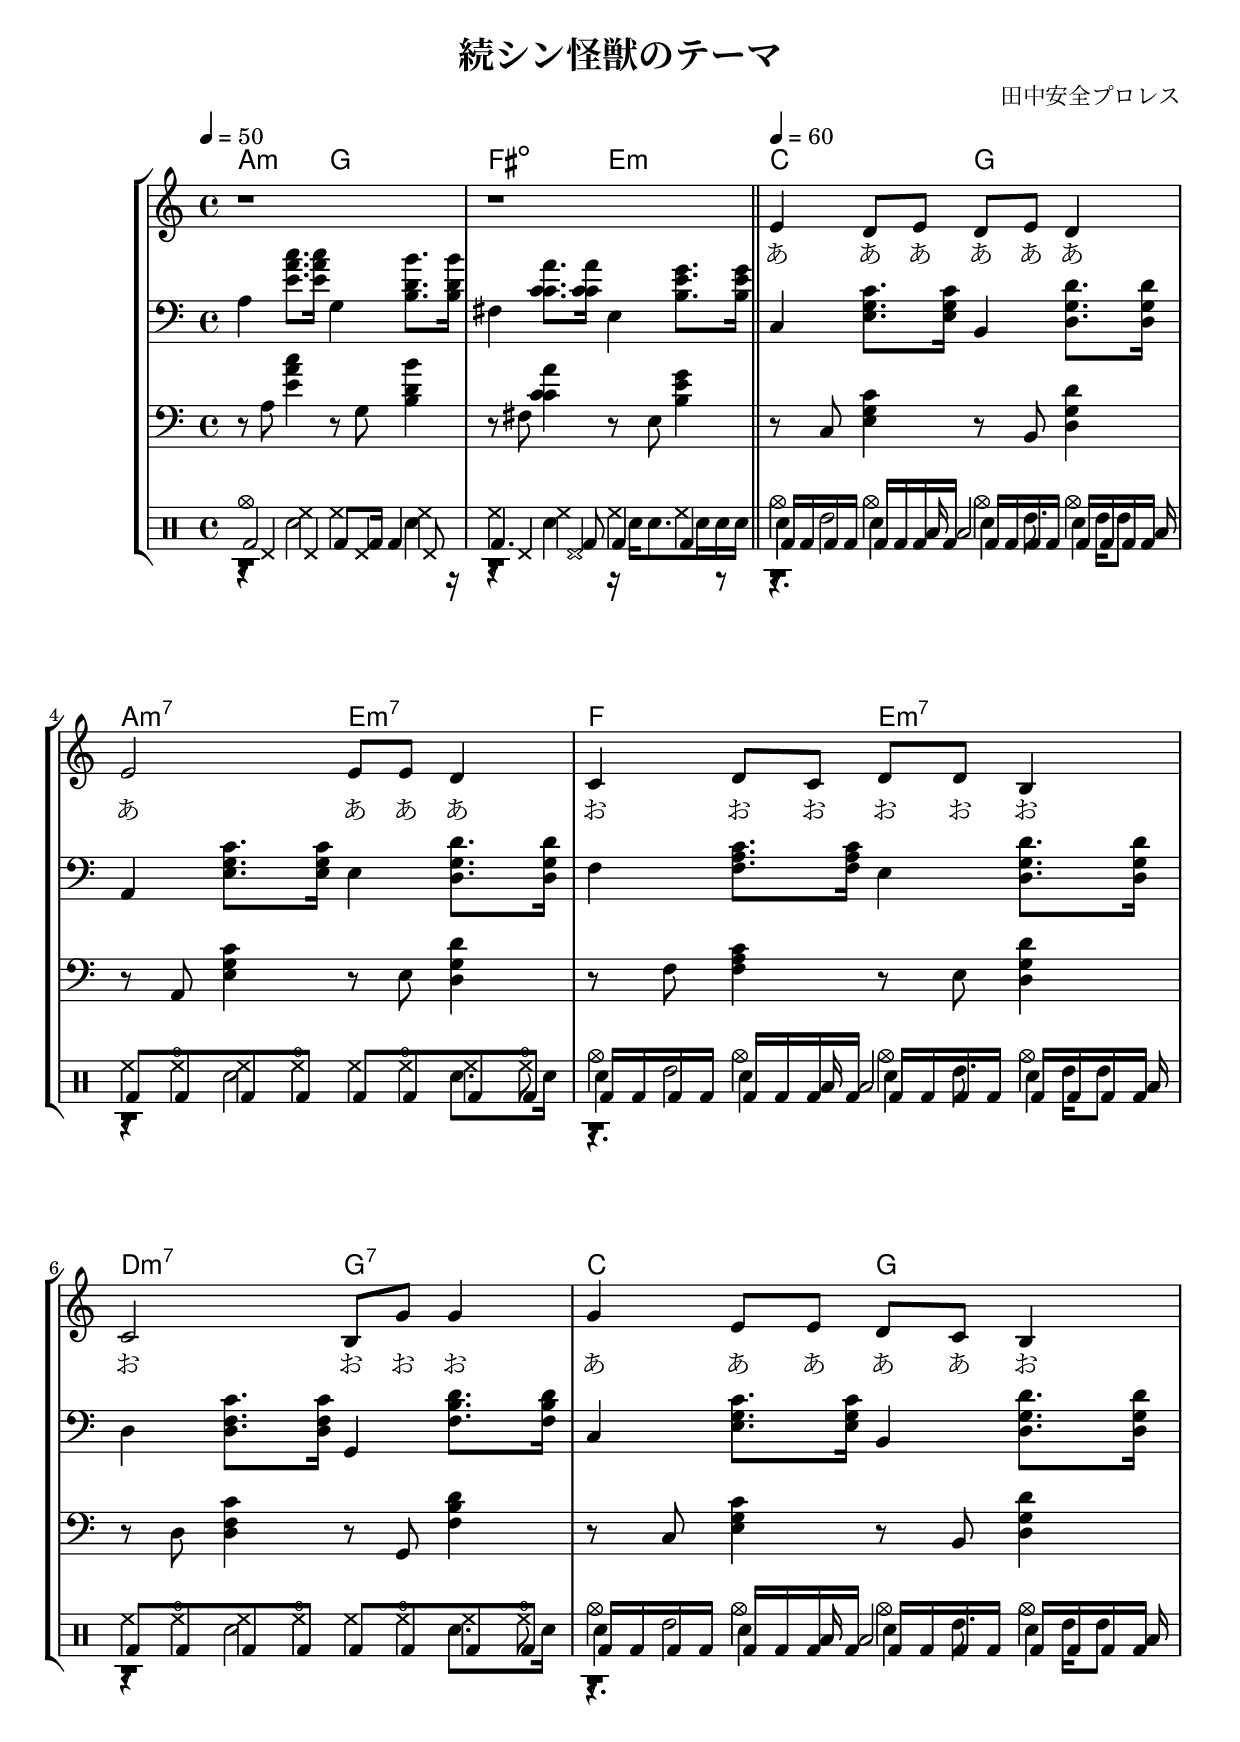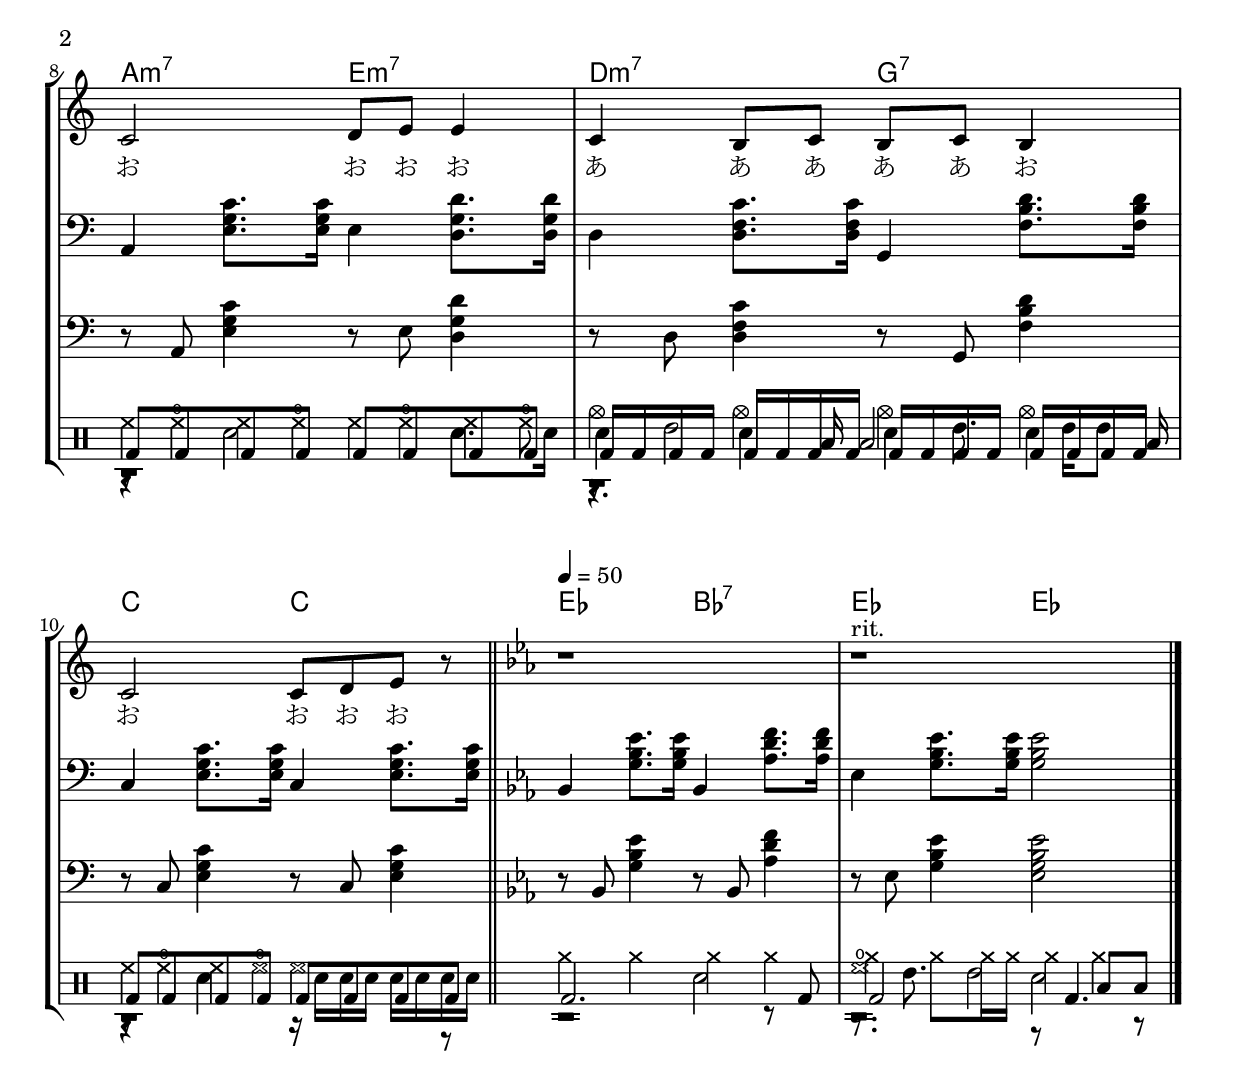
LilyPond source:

\version "2.12.1"

\header {
	title = \markup {続シン怪獣のテーマ}
	composer = \markup \center-column {田中安全プロレス}
}

harmony = \chordmode {
	a2:m g fis:dim e:m 

	c g a:min7 e:min7 f e:min7 d:min7 g:7 c g a:min7 e:min7 d:min7 g:7 c c 

	es bes:7 es es 
}

melody = {
	\key c \major
	\tempo 4 = 50
	r1 | r1   
	\set Staff.midiInstrument = #"FX 2 (soundtrack)"
		\tempo 4 = 60
 e'4  d'8  e'8  d'8  e'8  d'4 
	e'2  e'8  e'8  d'4 
	c'4  d'8  c'8  d'8  d'8  b4 
	c'2  b8  g'8  g'4 
	g'4  e'8  e'8  d'8  c'8  b4 
	c'2  d'8  e'8  e'4 
	c'4  b8  c'8  b8  c'8  b4 
	c'2  c'8  d'8  e'8  	r8 	\key es \major
	\tempo 4 = 50
	r1 | r1^"rit." \bar "|."
}

words = \lyricmode {
	
	あ  あ  あ  あ  あ  あ  あ  あ  あ  あ  お  お  お  お  お  お  お  お  お  お  あ  あ  あ  あ  あ  お  お  お  お  お  あ  あ  あ  あ  あ  お  お  お  お  お  
	
}

tempochange = {
	\tempo 4 = 50
	r1 | r1 \bar "||"
	\tempo 4 = 60
	r1 | r1 | r1 | r1 | r1 | r1 | r1 | r1 \bar "||"
	\tempo 4 = 50
	r1 | \tempo 4 = 37 r2 \tempo 4 = 33 r2 \bar "|."
}

mainacc = {
	\clef bass
	\set Staff.midiInstrument = #"Taiko Drum"
	\key c \major
	\tempo 4 = 50
	a4 <e' a' c''>8. <e' a' c''>16
	g4 <b d' b'>8. <b d' b'>16
	fis4 <c' c' a'>8. <c' c' a'>16
	e4 <b e' g'>8. <b e' g'>16
	\bar "||"

	\set Staff.midiInstrument = #"Taiko Drum"
	\tempo 4 = 60
	c4 <e g c'>8. <e g c'>16
	b,4 <d g d'>8. <d g d'>16
	a,4 <e g c'>8. <e g c'>16
	e4 <d g d'>8. <d g d'>16
	f4 <f a c'>8. <f a c'>16
	e4 <d g d'>8. <d g d'>16
	d4 <d f c'>8. <d f c'>16
	g,4 <f b d'>8. <f b d'>16
	c4 <e g c'>8. <e g c'>16
	b,4 <d g d'>8. <d g d'>16
	a,4 <e g c'>8. <e g c'>16
	e4 <d g d'>8. <d g d'>16
	d4 <d f c'>8. <d f c'>16
	g,4 <f b d'>8. <f b d'>16
	c4 <e g c'>8. <e g c'>16
	c4 <e g c'>8. <e g c'>16
	\bar "||"

	\set Staff.midiInstrument = #"Taiko Drum"
	\key es \major
	\tempo 4 = 50
	bes,4 <g bes es'>8. <g bes es'>16
	bes,4 <as d' f'>8. <as d' f'>16
	es4 <g bes es'>8. <g bes es'>16
	<g bes es'>2
	\bar "|."
}

subacc = {
	\clef bass
	\set Staff.midiInstrument = #"Orchestra Hit"
	\key c \major
	\tempo 4 = 50
	r8 a <e' a' c''>4
	r8 g <b d' b'>4
	r8 fis <c' c' a'>4
	r8 e <b e' g'>4
	\bar "||"

	\set Staff.midiInstrument = #"Lead 8 (bass+lead)"
	\tempo 4 = 60
	r8 c <e g c'>4
	r8 b, <d g d'>4
	r8 a, <e g c'>4
	r8 e <d g d'>4
	r8 f <f a c'>4
	r8 e <d g d'>4
	r8 d <d f c'>4
	r8 g, <f b d'>4
	r8 c <e g c'>4
	r8 b, <d g d'>4
	r8 a, <e g c'>4
	r8 e <d g d'>4
	r8 d <d f c'>4
	r8 g, <f b d'>4
	r8 c <e g c'>4
	r8 c <e g c'>4
	\bar "||"

	\set Staff.midiInstrument = #"Shakuhachi"
	\key es \major
	\tempo 4 = 50
	r8 bes, <g bes es'>4
	r8 bes, <as d' f'>4
	r8 es <g bes es'>4
	<es g bes es'>2
	\bar "|."
}

percA = {
	\drummode {
	r4 hh4 hh4 hh4  |hh4 hh4 hh4 hh4  \bar "||"
	r1  |hh4 hh4 hh4 hh4  |r1  |hh4 hh4 hh4 hh4  |r1  |hh4 hh4 hh4 hh4  |r1  |hh4 hh4 hh2  \bar "||"
	cymr4 cymr4 cymr4 cymr4  |cymr4 cymr8 cymr16 cymr16 cymr4 cymr4  \bar "|."
	}
}

percB = {
	\drummode {
	r8 hhp4 hhp4 hhp4 hhp8  |r8 hhp4 hhp2 r8  \bar "||"
	sn4 sn4 sn4 sn4  |r4 sn2 sn8. sn16  |sn4 sn4 sn4 sn4  |r4 sn2 sn8. sn16  |sn4 sn4 sn4 sn4  |r4 sn2 sn8. sn16  |sn4 sn4 sn4 sn4  |r4 sn4 r16 sn16 sn16 sn16 sn16 sn16 sn16 sn16  \bar "||"
	r2 sn2  |r2 sn2  \bar "|."
	}
}

percC = {
	\drummode {
	r4 sn2 sn4  |r4 sn4 r16 sn16 sn8. sn16 sn16 sn16  \bar "||"
	bd16 bd16 bd16 bd16 bd16 bd16 bd16 bd16 bd16 bd16 bd16 bd16 bd16 bd16 bd16 bd16  |bd8 bd8 bd8 bd8 bd8 bd8 bd8 bd8  |bd16 bd16 bd16 bd16 bd16 bd16 bd16 bd16 bd16 bd16 bd16 bd16 bd16 bd16 bd16 bd16  |bd8 bd8 bd8 bd8 bd8 bd8 bd8 bd8  |bd16 bd16 bd16 bd16 bd16 bd16 bd16 bd16 bd16 bd16 bd16 bd16 bd16 bd16 bd16 bd16  |bd8 bd8 bd8 bd8 bd8 bd8 bd8 bd8  |bd16 bd16 bd16 bd16 bd16 bd16 bd16 bd16 bd16 bd16 bd16 bd16 bd16 bd16 bd16 bd16  |bd8 bd8 bd8 bd8 bd8 bd8 bd8 bd8  \bar "||"
	bd2. r8 bd8  |bd2 r8 bd4.  \bar "|."
	}
}

percD = {
	\drummode {
	bd2 bd8 bd16 bd4 r16  |bd4. bd8 bd4 bd4  \bar "||"
	r1  |r8 hho4 hho4 hho4 hho8  |r1  |r8 hho4 hho4 hho4 hho8  |r1  |r8 hho4 hho4 hho4 hho8  |r1  |r8 hho4 hho2 r8  \bar "||"
	r1 |r8. tommh8. tommh2 r8  \bar "|."
	}
}

percE = {
	\drummode {
	cymc1  |r1 \bar "||"
	cymc4 cymc4 cymc4 cymc4  |r1 |cymc4 cymc4 cymc4 cymc4  |r1 |cymc4 cymc4 cymc4 cymc4  |r1 |cymc4 cymc4 cymc4 cymc4  |r1 \bar "||"
	r1 |r2. toml8 toml8  \bar "|."
	}
}

percF = {
	\drummode {
	r1 | r1 \bar "||"
	r8 tommh2 tommh8. tommh16 tommh8  |r1 |r8 tommh2 tommh8. tommh16 tommh8  |r1 |r8 tommh2 tommh8. tommh16 tommh8  |r1 |r8 tommh2 tommh8. tommh16 tommh8  |r1 \bar "||"
	r1 |hho1  \bar "|."
	}
}

percG = {
	\drummode {
	r1 | r1 \bar "||"
	r4. toml16 toml2 toml16  |r1 |r4. toml16 toml2 toml16  |r1 |r4. toml16 toml2 toml16  |r1 |r4. toml16 toml2 toml16  |r1 \bar "||"
	r1 | r1 \bar "|."
	}
}

\score {
	<<
		\new StaffGroup <<
			\new ChordNames {\harmony}
			\new Voice = "melody" {\melody}
			\new Lyrics \lyricsto "melody" \words
			\new Staff = "mainacc" {\mainacc}
			\new Staff = "subacc" {\subacc}
			\new DrumStaff <<
				\new DrumVoice {\percA}
				\new DrumVoice {\percB}
				\new DrumVoice {\percC}
				\new DrumVoice {\percD}
				\new DrumVoice {\percE}
				\new DrumVoice {\percF}
				\new DrumVoice {\percG}
			>>
		>>
	>>
	\layout { }
}
